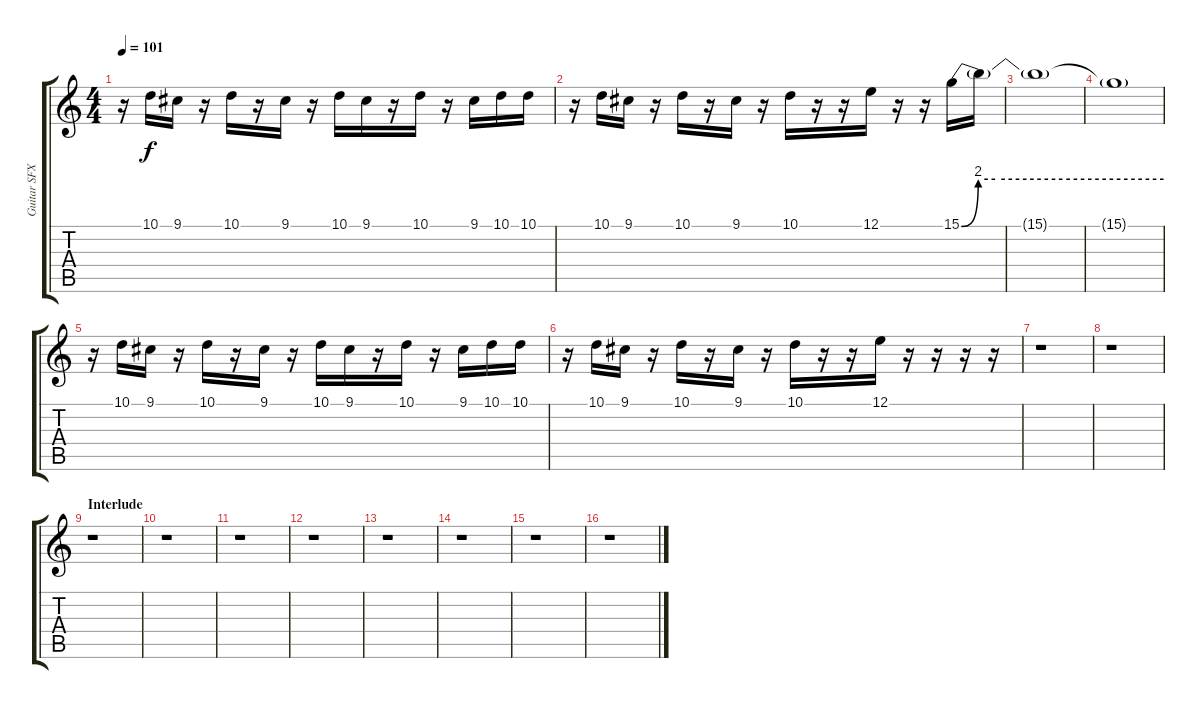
\track ("Guitar SFX" "Guitar SFX") {instrument lead1square}
\staff {score tabs}
\tuning (E4 B3 G3 D3 A2 E2) {hide}
\ts (4 4)
\tempo 101
\clef g2
\ks c
r.16{dy mp} 10.1.16{dy f} 9.1.16 r.16 10.1.16 r.16 9.1.16 r.16 10.1.16 9.1.16 r.16 10.1.16 r.16 9.1.16 10.1.16 10.1.16 |
r.16 10.1.16 9.1.16 r.16 10.1.16 r.16 9.1.16 r.16 10.1.16 r.16 r.16 12.1.16 r.16 r.16 15.1{be (custom 0 0 5 8 10 8 30 8 60 8)}.16 15.1{t}.16 |
15.1{t}.1 |
15.1{t}.1 |
r.16 10.1.16 9.1.16 r.16 10.1.16 r.16 9.1.16 r.16 10.1.16 9.1.16 r.16 10.1.16 r.16 9.1.16 10.1.16 10.1.16 |
r.16 10.1.16 9.1.16 r.16 10.1.16 r.16 9.1.16 r.16 10.1.16 r.16 r.16 12.1.16 r.16 r.16 r.16 r.16 |
r.1 |
r.1 |
\section ("" "Interlude")
r.1 |
r.1 |
r.1 |
r.1 |
r.1 |
r.1 |
r.1 |
r.1
